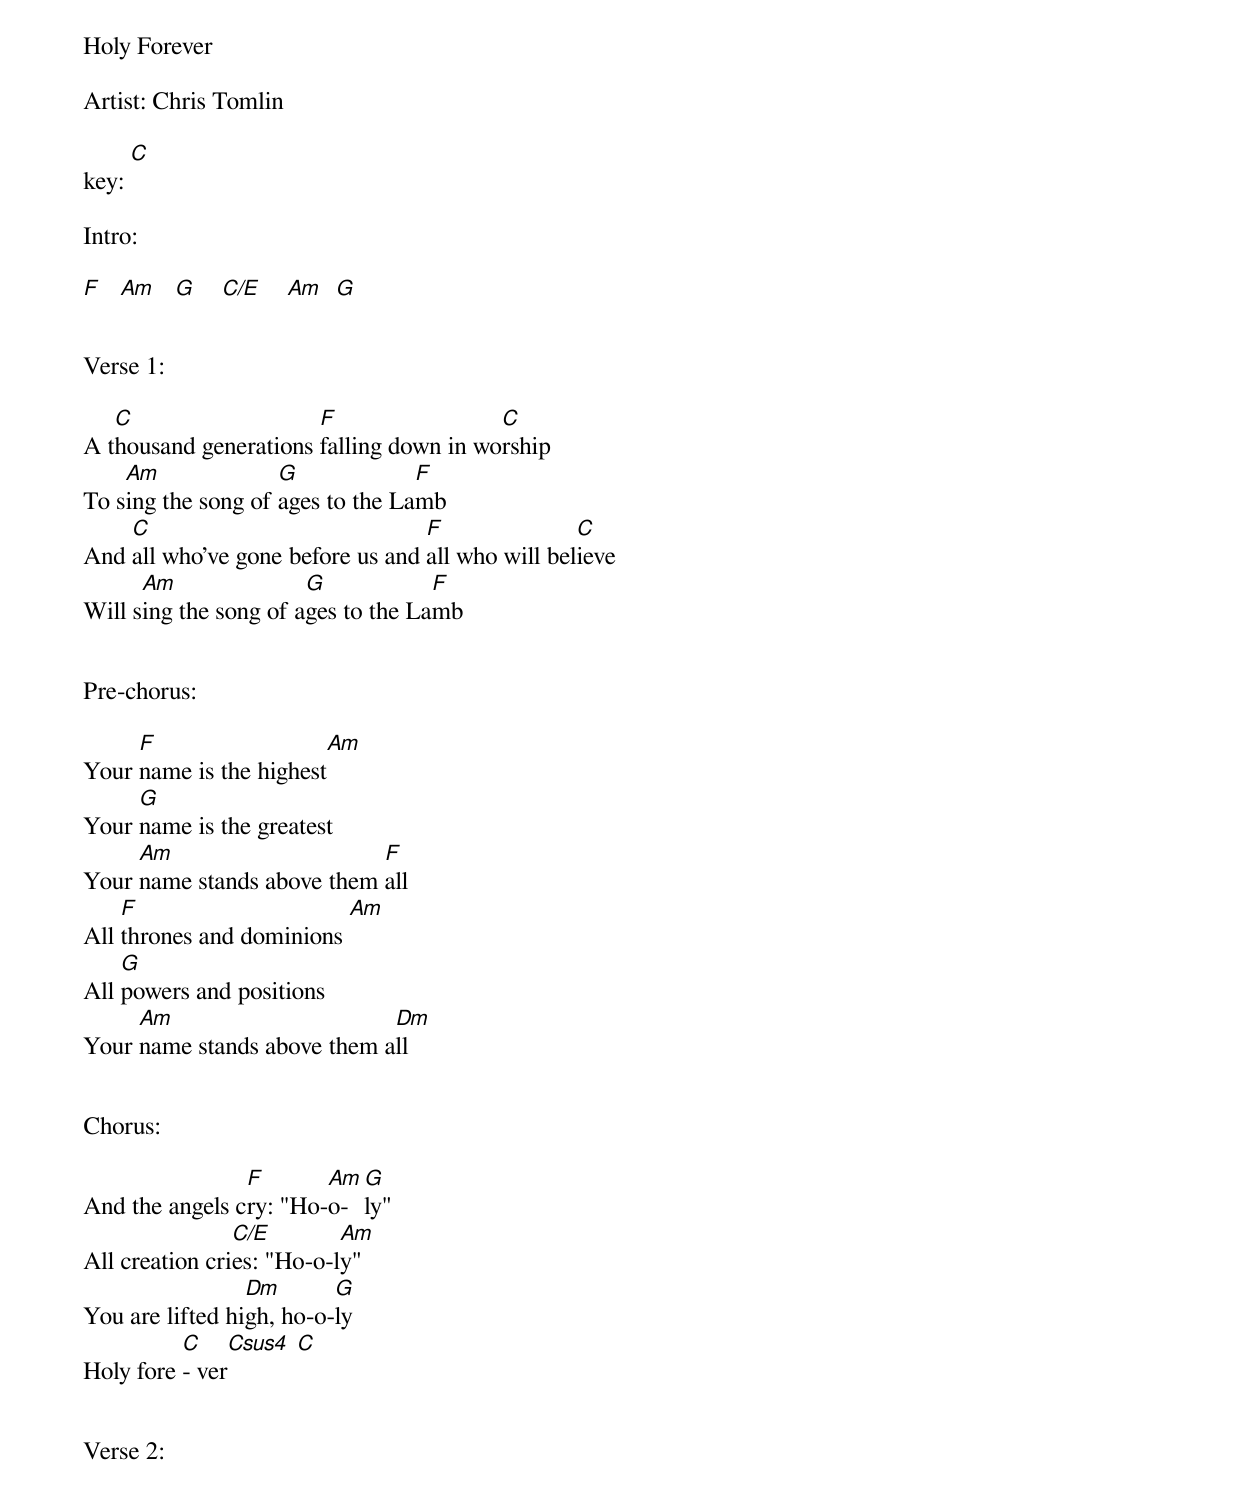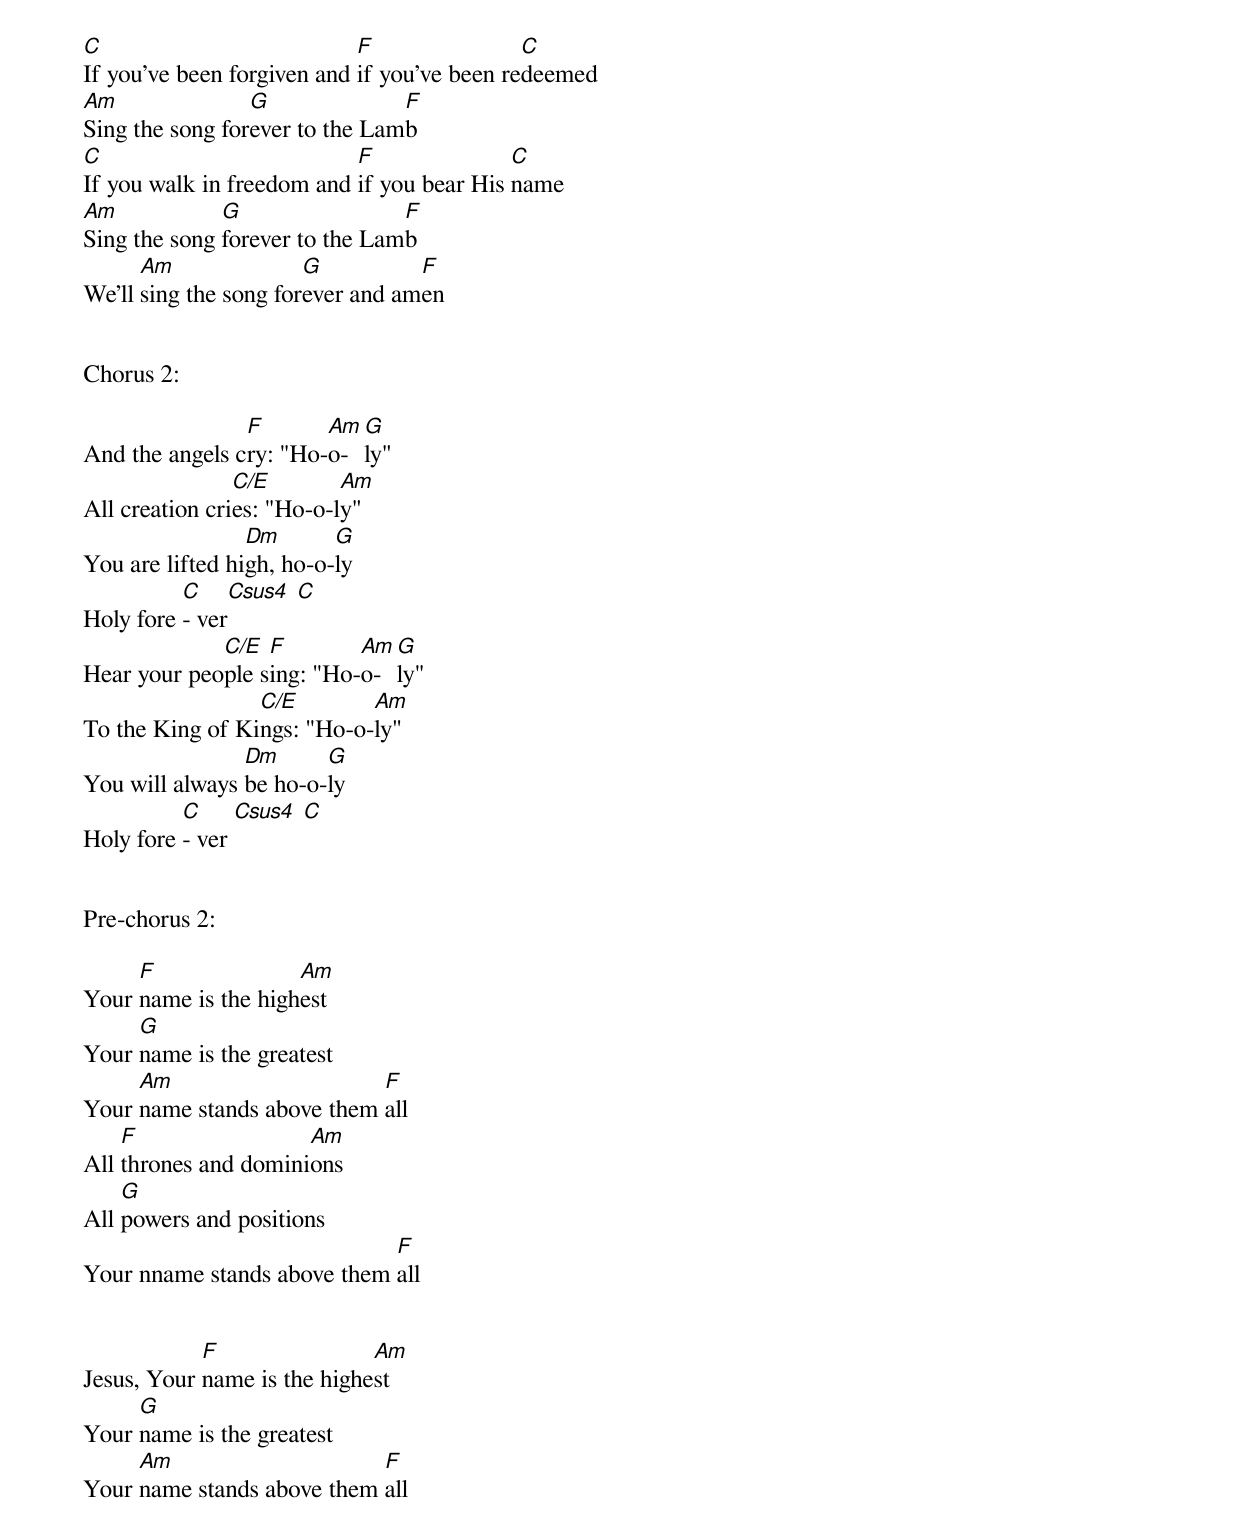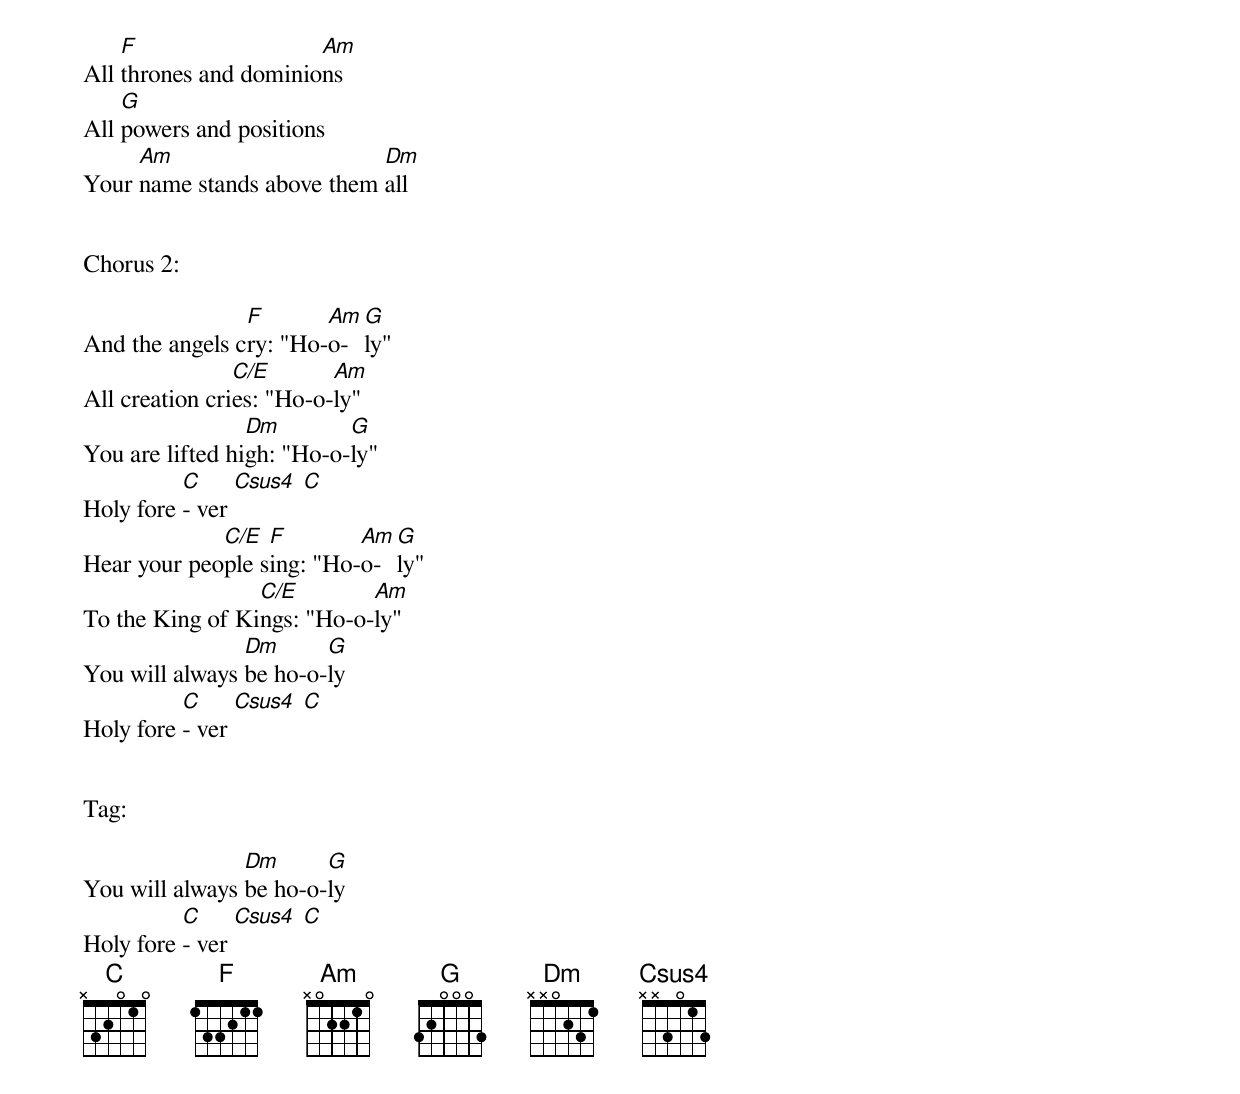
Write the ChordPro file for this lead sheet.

Holy Forever

Artist: Chris Tomlin

key: [C]

Intro:

[F]   [Am]   [G]    [C/E]    [Am]  [G]


Verse 1:

A t[C]housand generations [F]falling down in wo[C]rship
To s[Am]ing the song of [G]ages to the La[F]mb
And [C]all who've gone before us and [F]all who will bel[C]ieve
Will s[Am]ing the song of a[G]ges to the La[F]mb


Pre-chorus:

Your [F]name is the highest[Am]
Your [G]name is the greatest
Your [Am]name stands above them [F]all
All [F]thrones and dominions [Am]
All [G]powers and positions
Your [Am]name stands above them a[Dm]ll


Chorus:

And the angels c[F]ry: "Ho-[Am]o-[G]ly"
All creation cri[C/E]es: "Ho-o-l[Am]y"
You are lifted hi[Dm]gh, ho-o-[G]ly
Holy fore [C]- ver[Csus4] [C]


Verse 2:

[C]If you've been forgiven and [F]if you've been re[C]deemed
[Am]Sing the song for[G]ever to the Lam[F]b
[C]If you walk in freedom and [F]if you bear His [C]name
[Am]Sing the song [G]forever to the Lam[F]b
We'll [Am]sing the song for[G]ever and am[F]en


Chorus 2:

And the angels c[F]ry: "Ho-[Am]o-[G]ly"
All creation cri[C/E]es: "Ho-o-l[Am]y"
You are lifted hi[Dm]gh, ho-o-[G]ly
Holy fore [C]- ver[Csus4] [C]
Hear your peo[C/E]ple s[F]ing: "Ho-[Am]o-[G]ly"
To the King of Ki[C/E]ngs: "Ho-o-[Am]ly"
You will always [Dm]be ho-o-[G]ly
Holy fore [C]- ver [Csus4] [C]


Pre-chorus 2:

Your [F]name is the high[Am]est
Your [G]name is the greatest
Your [Am]name stands above them [F]all
All [F]thrones and domini[Am]ons
All [G]powers and positions
Your nname stands above them [F]all


Jesus, Your [F]name is the highe[Am]st
Your [G]name is the greatest
Your [Am]name stands above them [F]all
All [F]thrones and dominio[Am]ns
All [G]powers and positions
Your [Am]name stands above them [Dm]all


Chorus 2:

And the angels c[F]ry: "Ho-[Am]o-[G]ly"
All creation cri[C/E]es: "Ho-o-[Am]ly"
You are lifted hi[Dm]gh: "Ho-o-[G]ly"
Holy fore [C]- ver [Csus4] [C]
Hear your peo[C/E]ple s[F]ing: "Ho-[Am]o-[G]ly"
To the King of Ki[C/E]ngs: "Ho-o-[Am]ly"
You will always [Dm]be ho-o-[G]ly
Holy fore [C]- ver [Csus4] [C]


Tag:

You will always [Dm]be ho-o-[G]ly
Holy fore [C]- ver [Csus4] [C]
